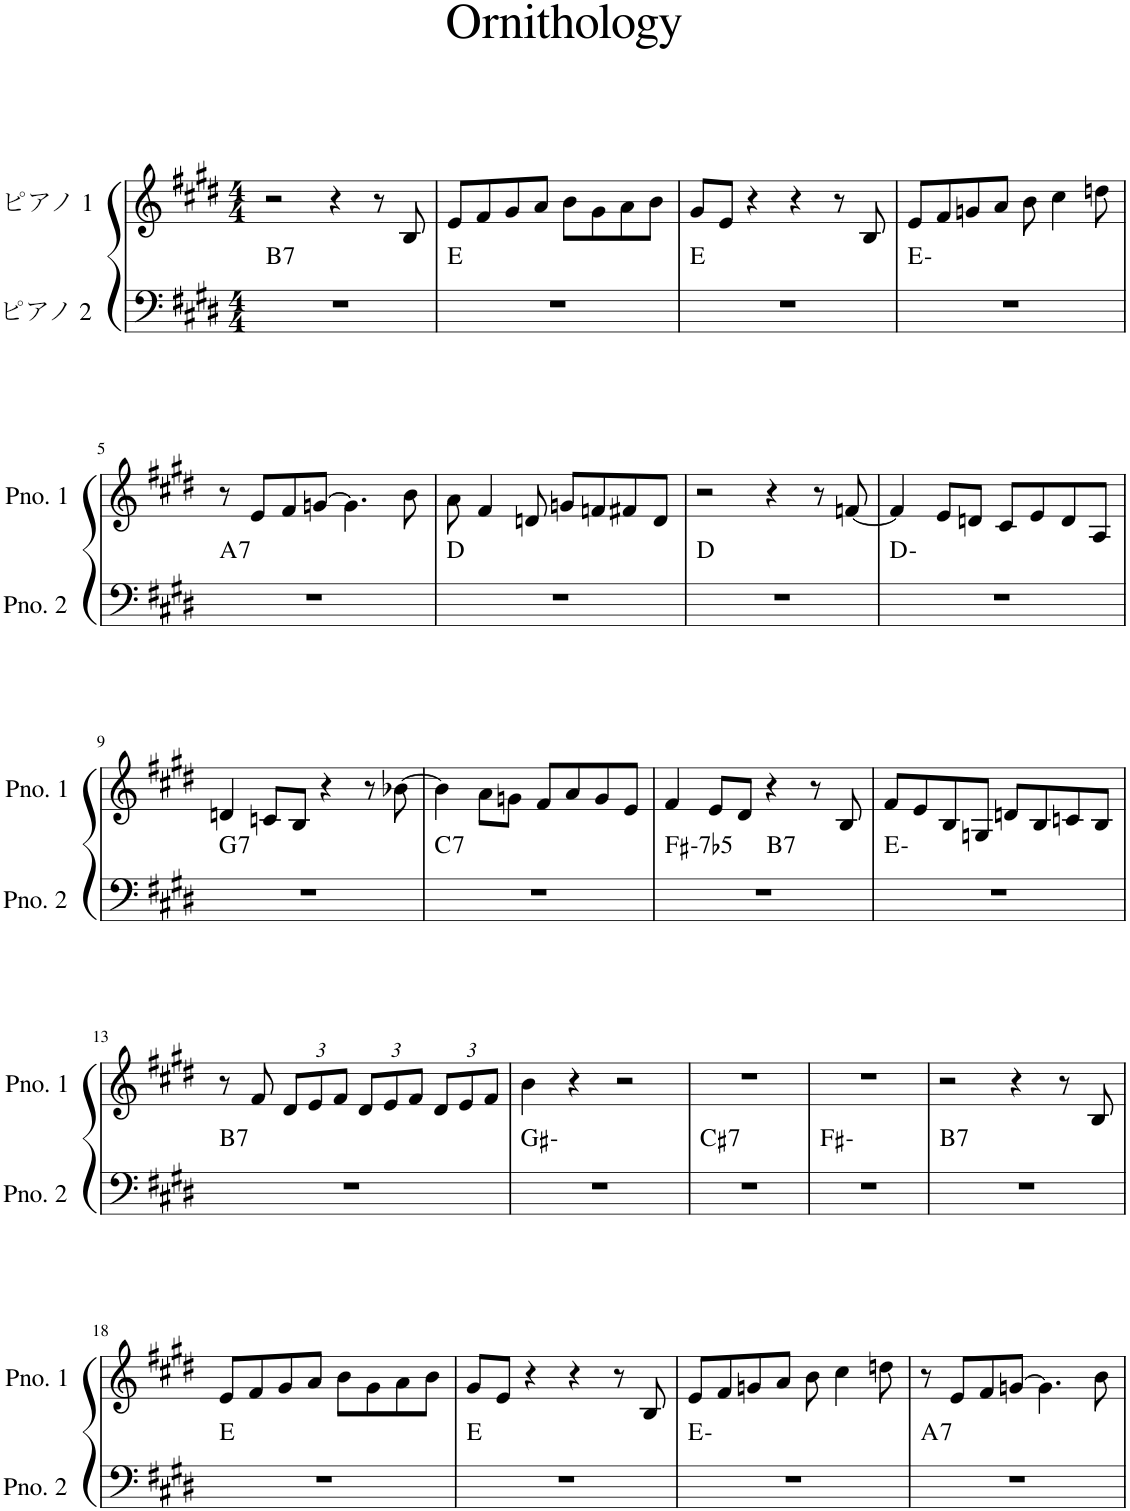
**kern	**harte	**kern
*part2	*part2	*part1
*staff2	*	*staff1
*I"ピアノ 2	*	*I"ピアノ 1
*clefF4	*	*clefG2
*k[f#c#g#d#]	*	*k[f#c#g#d#]
*M4/4	*	*M4/4
=1	=1	=1
!	!LO:H:kt=7	!
1r	B:7	2r
.	.	4r
.	.	8r
.	.	8B/
=2	=2	=2
1r	E:maj	8e/L
.	.	8f#/
.	.	8g#/
.	.	8a/J
.	.	8b\L
.	.	8g#\
.	.	8a\
.	.	8b\J
=3	=3	=3
1r	E:maj	8g#/L
.	.	8e/J
.	.	4r
.	.	4r
.	.	8r
.	.	8B/
=4	=4	=4
1r	E:min	8e/L
.	.	8f#/
.	.	8gn/
.	.	8a/J
.	.	8b\
.	.	4cc#\
.	.	8ddn\
!!LO:LB:g=z
=5	=5	=5
!	!LO:H:kt=7	!
1r	A:7	8r
.	.	8e/L
.	.	8f#/
.	.	[8gn/J
.	.	4.g\]
.	.	8b\
=6	=6	=6
1r	D:maj	8a\
.	.	4f#/
.	.	8dn/
.	.	8gn/L
.	.	8fn/
.	.	8f#X/
.	.	8d/J
=7	=7	=7
1r	D:maj	2r
.	.	4r
.	.	8r
.	.	[8fn/
=8	=8	=8
1r	D:min	4f/]
.	.	8e/L
.	.	8dn/J
.	.	8c#/L
.	.	8e/
.	.	8d/
.	.	8A/J
!!LO:LB:g=z
=9	=9	=9
!	!LO:H:kt=7	!
1r	G:7	4dn/
.	.	8cn/L
.	.	8B/J
.	.	4r
.	.	8r
.	.	[8b-X\
=10	=10	=10
!	!LO:H:kt=7	!
1r	C:7	4b-\]
.	.	8a\L
.	.	8gn\J
.	.	8f#/L
.	.	8a/
.	.	8g/
.	.	8e/J
=11	=11	=11
!	!LO:H:kt=-7b5	!
*^	*	*
1r	2ryy	F#:hdim7	4f#/
.	.	.	8e/L
.	.	.	8d#/J
!	!	!LO:H:kt=7	!
.	2ryy	B:7	4r
.	.	.	8r
.	.	.	8B/
*v	*v	*	*
=12	=12	=12
1r	E:min	8f#/L
.	.	8e/
.	.	8B/
.	.	8Gn/J
.	.	8dn/L
.	.	8B/
.	.	8cn/
.	.	8B/J
!!LO:LB:g=z
=13	=13	=13
!	!LO:H:kt=7	!
1r	B:7	8r
.	.	8f#/
*	*	*Xbrackettup
.	.	12d#/L
.	.	12e/
.	.	12f#/J
.	.	12d#/L
.	.	12e/
.	.	12f#/J
.	.	12d#/L
.	.	12e/
.	.	12f#/J
=14	=14	=14
1r	G#:min	4b\
.	.	4r
.	.	2r
=15	=15	=15
!	!LO:H:kt=7	!
1r	C#:7	1r
=16	=16	=16
1r	F#:min	1r
=17	=17	=17
!	!LO:H:kt=7	!
1r	B:7	2r
.	.	4r
.	.	8r
.	.	8B/
!!LO:LB:g=z
=18	=18	=18
1r	E:maj	8e/L
.	.	8f#/
.	.	8g#/
.	.	8a/J
.	.	8b\L
.	.	8g#\
.	.	8a\
.	.	8b\J
=19	=19	=19
1r	E:maj	8g#/L
.	.	8e/J
.	.	4r
.	.	4r
.	.	8r
.	.	8B/
=20	=20	=20
1r	E:min	8e/L
.	.	8f#/
.	.	8gn/
.	.	8a/J
.	.	8b\
.	.	4cc#\
.	.	8ddn\
=21	=21	=21
!	!LO:H:kt=7	!
1r	A:7	8r
.	.	8e/L
.	.	8f#/
.	.	[8gn/J
.	.	4.g\]
.	.	8b\
=	=	=
*-	*-	*-
